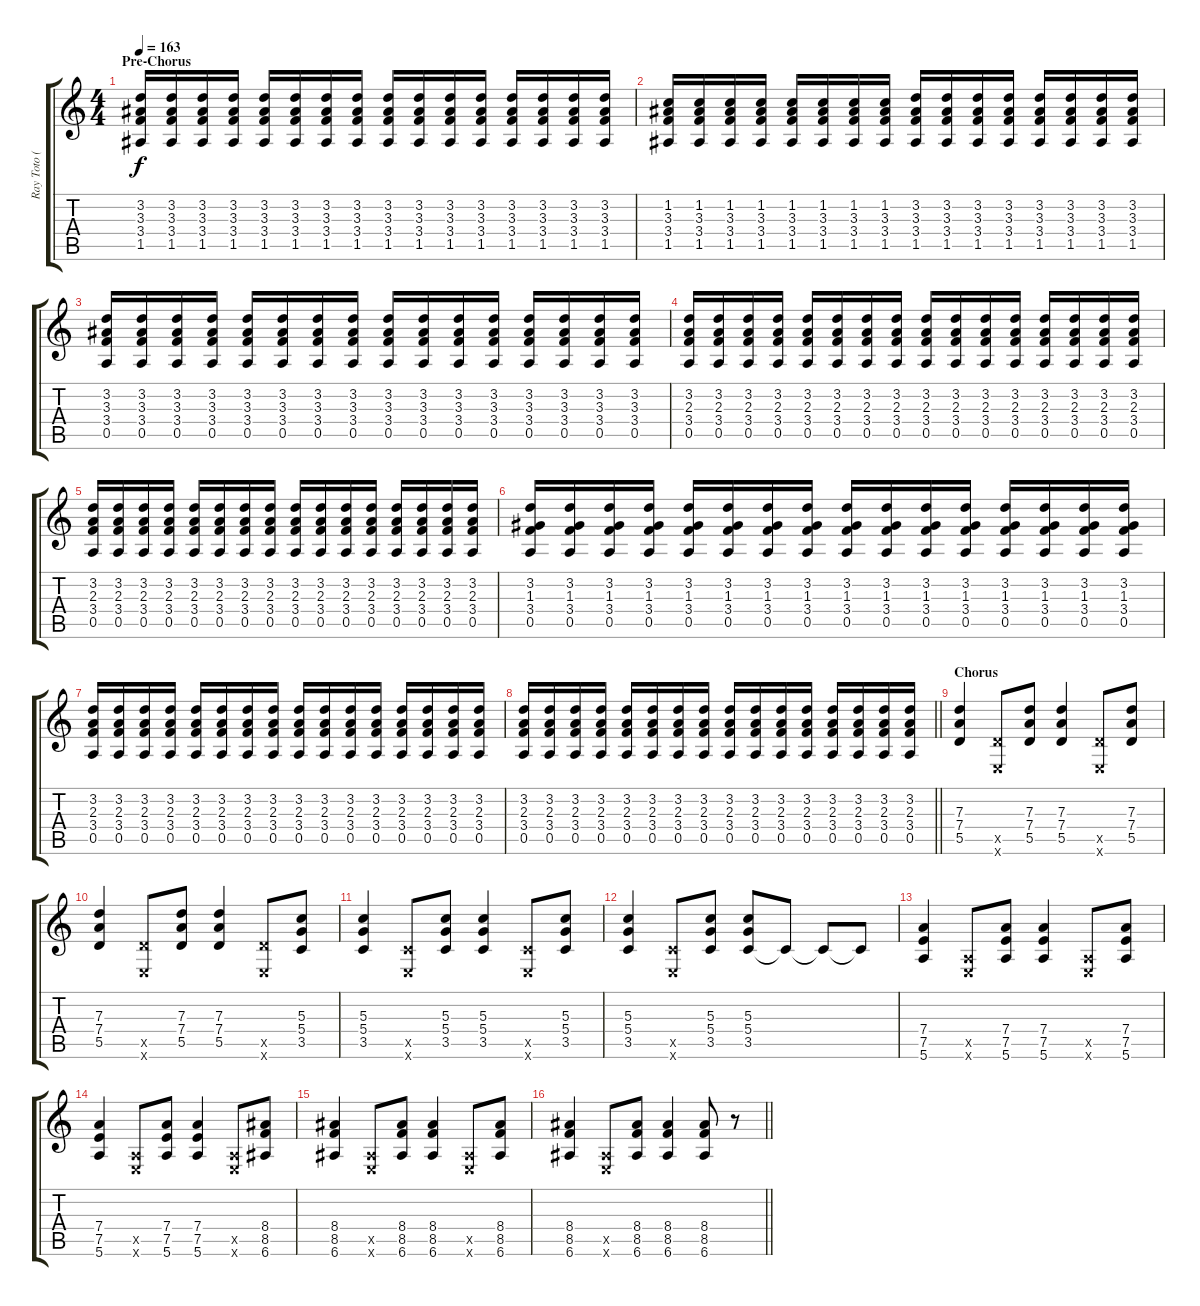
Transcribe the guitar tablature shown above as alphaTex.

\track ("Ray Toto (Guitar 1)" "Ray Toto (") {instrument distortionguitar}
\staff {score tabs}
\tuning (E4 B3 G3 D3 A2 E2) {hide}
\ts (4 4)
\section ("" "Pre-Chorus")
\tempo 163
\clef g2
\ks c
(3.2 3.3 3.4 1.5).16{dy f volume 10} (3.2 3.3 3.4 1.5).16 (3.2 3.3 3.4 1.5).16 (3.2 3.3 3.4 1.5).16 (3.2 3.3 3.4 1.5).16 (3.2 3.3 3.4 1.5).16 (3.2 3.3 3.4 1.5).16 (3.2 3.3 3.4 1.5).16 (3.2 3.3 3.4 1.5).16 (3.2 3.3 3.4 1.5).16 (3.2 3.3 3.4 1.5).16 (3.2 3.3 3.4 1.5).16 (3.2 3.3 3.4 1.5).16 (3.2 3.3 3.4 1.5).16 (3.2 3.3 3.4 1.5).16 (3.2 3.3 3.4 1.5).16 |
(1.2 3.3 3.4 1.5).16 (1.2 3.3 3.4 1.5).16 (1.2 3.3 3.4 1.5).16 (1.2 3.3 3.4 1.5).16 (1.2 3.3 3.4 1.5).16 (1.2 3.3 3.4 1.5).16 (1.2 3.3 3.4 1.5).16 (1.2 3.3 3.4 1.5).16 (3.2 3.3 3.4 1.5).16 (3.2 3.3 3.4 1.5).16 (3.2 3.3 3.4 1.5).16 (3.2 3.3 3.4 1.5).16 (3.2 3.3 3.4 1.5).16 (3.2 3.3 3.4 1.5).16 (3.2 3.3 3.4 1.5).16 (3.2 3.3 3.4 1.5).16 |
(3.2 3.3 3.4 0.5).16 (3.2 3.3 3.4 0.5).16 (3.2 3.3 3.4 0.5).16 (3.2 3.3 3.4 0.5).16 (3.2 3.3 3.4 0.5).16 (3.2 3.3 3.4 0.5).16 (3.2 3.3 3.4 0.5).16 (3.2 3.3 3.4 0.5).16 (3.2 3.3 3.4 0.5).16 (3.2 3.3 3.4 0.5).16 (3.2 3.3 3.4 0.5).16 (3.2 3.3 3.4 0.5).16 (3.2 3.3 3.4 0.5).16 (3.2 3.3 3.4 0.5).16 (3.2 3.3 3.4 0.5).16 (3.2 3.3 3.4 0.5).16 |
(3.2 2.3 3.4 0.5).16 (3.2 2.3 3.4 0.5).16 (3.2 2.3 3.4 0.5).16 (3.2 2.3 3.4 0.5).16 (3.2 2.3 3.4 0.5).16 (3.2 2.3 3.4 0.5).16 (3.2 2.3 3.4 0.5).16 (3.2 2.3 3.4 0.5).16 (3.2 2.3 3.4 0.5).16 (3.2 2.3 3.4 0.5).16 (3.2 2.3 3.4 0.5).16 (3.2 2.3 3.4 0.5).16 (3.2 2.3 3.4 0.5).16 (3.2 2.3 3.4 0.5).16 (3.2 2.3 3.4 0.5).16 (3.2 2.3 3.4 0.5).16 |
(3.2 2.3 3.4 0.5).16 (3.2 2.3 3.4 0.5).16 (3.2 2.3 3.4 0.5).16 (3.2 2.3 3.4 0.5).16 (3.2 2.3 3.4 0.5).16 (3.2 2.3 3.4 0.5).16 (3.2 2.3 3.4 0.5).16 (3.2 2.3 3.4 0.5).16 (3.2 2.3 3.4 0.5).16 (3.2 2.3 3.4 0.5).16 (3.2 2.3 3.4 0.5).16 (3.2 2.3 3.4 0.5).16 (3.2 2.3 3.4 0.5).16 (3.2 2.3 3.4 0.5).16 (3.2 2.3 3.4 0.5).16 (3.2 2.3 3.4 0.5).16 |
(3.2 1.3 3.4 0.5).16 (3.2 1.3 3.4 0.5).16 (3.2 1.3 3.4 0.5).16 (3.2 1.3 3.4 0.5).16 (3.2 1.3 3.4 0.5).16 (3.2 1.3 3.4 0.5).16 (3.2 1.3 3.4 0.5).16 (3.2 1.3 3.4 0.5).16 (3.2 1.3 3.4 0.5).16 (3.2 1.3 3.4 0.5).16 (3.2 1.3 3.4 0.5).16 (3.2 1.3 3.4 0.5).16 (3.2 1.3 3.4 0.5).16 (3.2 1.3 3.4 0.5).16 (3.2 1.3 3.4 0.5).16 (3.2 1.3 3.4 0.5).16 |
(3.2 2.3 3.4 0.5).16 (3.2 2.3 3.4 0.5).16 (3.2 2.3 3.4 0.5).16 (3.2 2.3 3.4 0.5).16 (3.2 2.3 3.4 0.5).16 (3.2 2.3 3.4 0.5).16 (3.2 2.3 3.4 0.5).16 (3.2 2.3 3.4 0.5).16 (3.2 2.3 3.4 0.5).16 (3.2 2.3 3.4 0.5).16 (3.2 2.3 3.4 0.5).16 (3.2 2.3 3.4 0.5).16 (3.2 2.3 3.4 0.5).16 (3.2 2.3 3.4 0.5).16 (3.2 2.3 3.4 0.5).16 (3.2 2.3 3.4 0.5).16 |
\barLineRight lightlight
(3.2 2.3 3.4 0.5).16 (3.2 2.3 3.4 0.5).16 (3.2 2.3 3.4 0.5).16 (3.2 2.3 3.4 0.5).16 (3.2 2.3 3.4 0.5).16 (3.2 2.3 3.4 0.5).16 (3.2 2.3 3.4 0.5).16 (3.2 2.3 3.4 0.5).16 (3.2 2.3 3.4 0.5).16 (3.2 2.3 3.4 0.5).16 (3.2 2.3 3.4 0.5).16 (3.2 2.3 3.4 0.5).16 (3.2 2.3 3.4 0.5).16 (3.2 2.3 3.4 0.5).16 (3.2 2.3 3.4 0.5).16 (3.2 2.3 3.4 0.5).16 |
\section ("" "Chorus")
(7.3 7.4 5.5).4{volume 13} (5.5{x} 0.6{x}).8 (7.3 7.4 5.5).8 (7.3 7.4 5.5).4 (5.5{x} 0.6{x}).8 (7.3 7.4 5.5).8 |
(7.3 7.4 5.5).4 (5.5{x} 0.6{x}).8 (7.3 7.4 5.5).8 (7.3 7.4 5.5).4 (5.5{x} 0.6{x}).8 (5.3 5.4 3.5).8 |
(5.3 5.4 3.5).4 (3.5{x} 0.6{x}).8 (5.3 5.4 3.5).8 (5.3 5.4 3.5).4 (3.5{x} 0.6{x}).8 (5.3 5.4 3.5).8 |
(5.3 5.4 3.5).4 (3.5{x} 0.6{x}).8 (5.3 5.4 3.5).8 (5.3 5.4 3.5).8 3.5{t}.8 3.5{t}.8 3.5{t}.8 |
(7.4 7.5 5.6).4 (0.5{x} 0.6{x}).8 (7.4 7.5 5.6).8 (7.4 7.5 5.6).4 (0.5{x} 0.6{x}).8 (7.4 7.5 5.6).8 |
(7.4 7.5 5.6).4 (0.5{x} 0.6{x}).8 (7.4 7.5 5.6).8 (7.4 7.5 5.6).4 (0.5{x} 0.6{x}).8 (8.4 8.5 6.6).8 |
(8.4 8.5 6.6).4 (1.5{x} 0.6{x}).8 (8.4 8.5 6.6).8 (8.4 8.5 6.6).4 (1.5{x} 0.6{x}).8 (8.4 8.5 6.6).8 |
\barLineRight lightlight
(8.4 8.5 6.6).4 (1.5{x} 0.6{x}).8 (8.4 8.5 6.6).8 (8.4 8.5 6.6).4 (8.4 8.5 6.6).8 r.8
